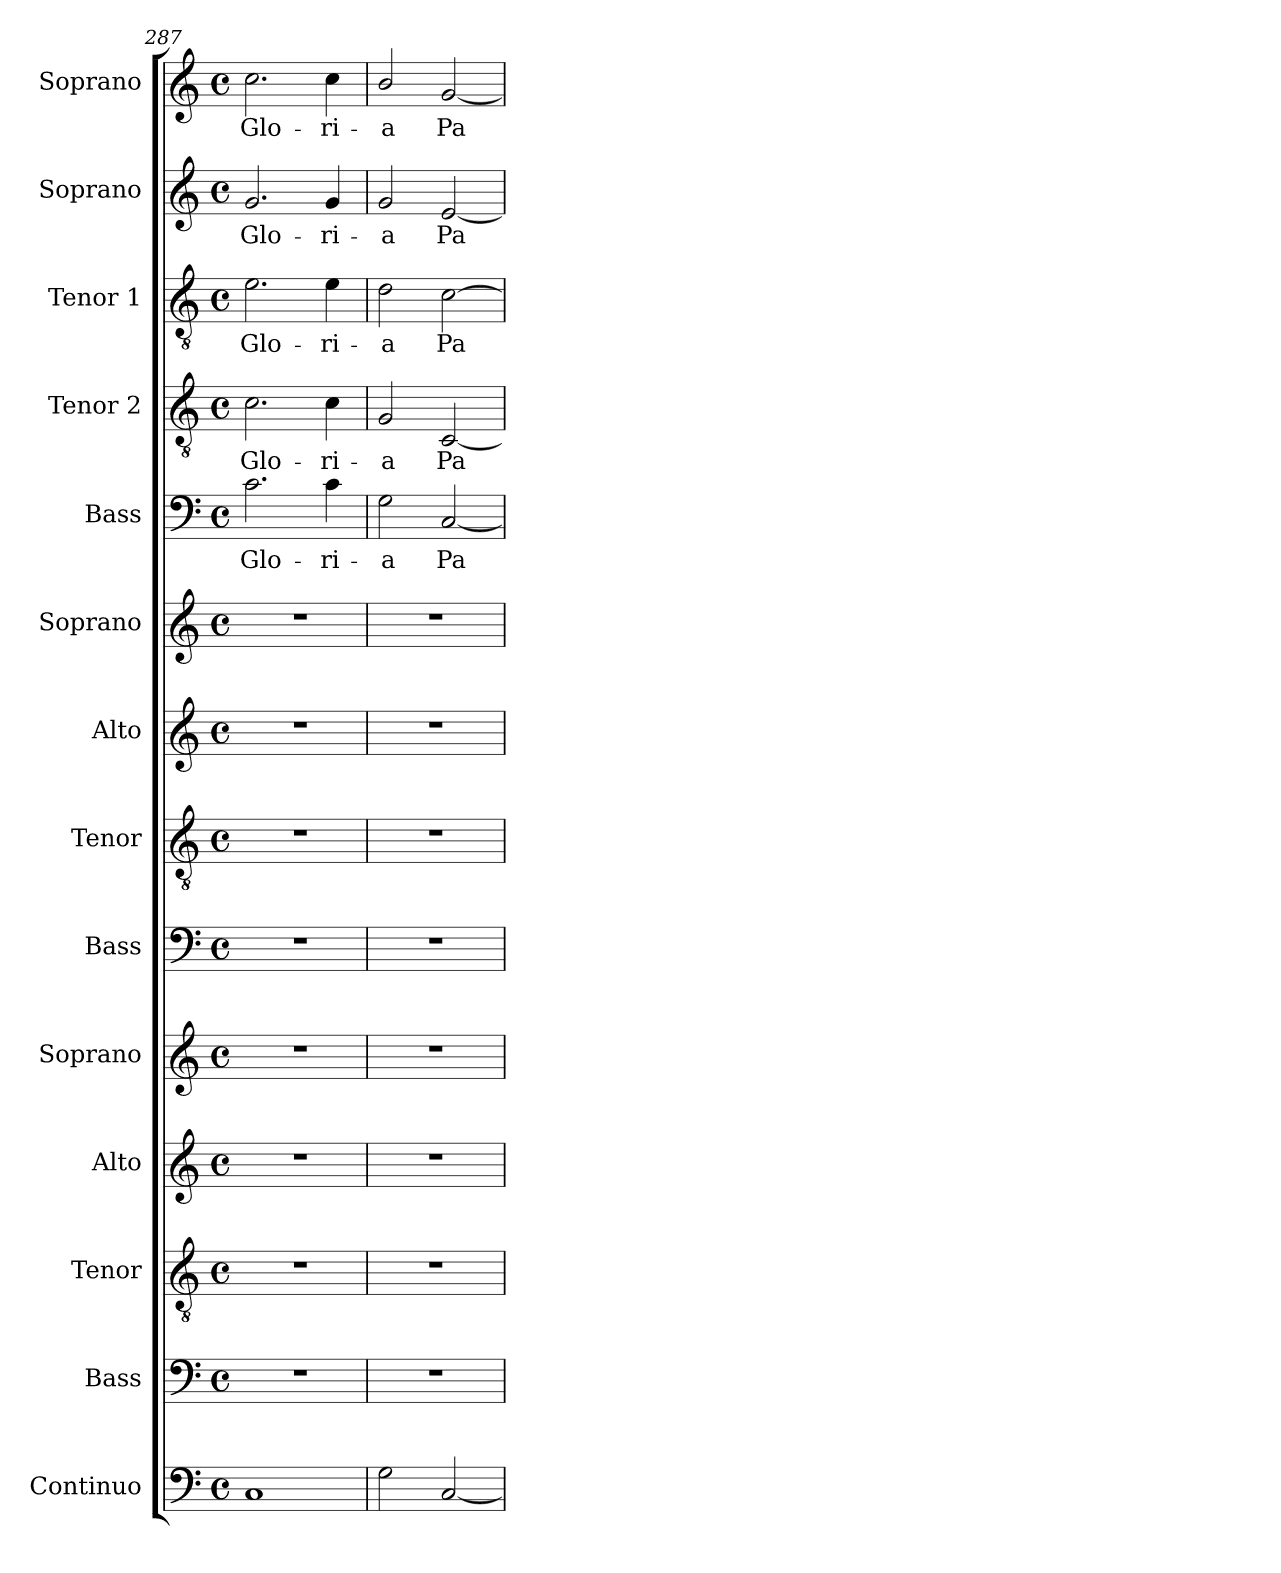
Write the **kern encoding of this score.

**kern	**kern	**kern	**kern	**kern	**kern	**kern	**kern	**kern	**kern	**text	**kern	**text	**kern	**text	**kern	**text	**kern	**text
*part14	*part13	*part12	*part11	*part10	*part9	*part8	*part7	*part6	*part5	*part5	*part4	*part4	*part3	*part3	*part2	*part2	*part1	*part1
*staff14	*staff13	*staff12	*staff11	*staff10	*staff9	*staff8	*staff7	*staff6	*staff5	*staff5	*staff4	*staff4	*staff3	*staff3	*staff2	*staff2	*staff1	*staff1
*I"Continuo	*I"Bass	*I"Tenor	*I"Alto	*I"Soprano	*I"Bass	*I"Tenor	*I"Alto	*I"Soprano	*I"Bass	*	*I"Tenor 2	*	*I"Tenor 1	*	*I"Soprano	*	*I"Soprano	*
*I'Cont.	*I'B.	*I'T.	*I'A.	*I'S.	*I'B.	*I'T.	*I'A.	*I'S.	*I'B.	*	*I'T2.	*	*I'T1.	*	*I'S.	*	*I'S.	*
!!LO:PB:g=z
*clefF4	*clefF4	*clefGv2	*clefG2	*clefG2	*clefF4	*clefGv2	*clefG2	*clefG2	*clefF4	*	*clefGv2	*	*clefGv2	*	*clefG2	*	*clefG2	*
*	*	*ITrd7c12	*	*	*	*ITrd7c12	*	*	*	*	*ITrd7c12	*	*ITrd7c12	*	*	*	*	*
*k[]	*k[]	*k[]	*k[]	*k[]	*k[]	*k[]	*k[]	*k[]	*k[]	*	*k[]	*	*k[]	*	*k[]	*	*k[]	*
*C:	*C:	*C:	*C:	*C:	*C:	*C:	*C:	*C:	*C:	*	*C:	*	*C:	*	*C:	*	*C:	*
*M4/4	*M4/4	*M4/4	*M4/4	*M4/4	*M4/4	*M4/4	*M4/4	*M4/4	*M4/4	*	*M4/4	*	*M4/4	*	*M4/4	*	*M4/4	*
*met(c)	*met(c)	*met(c)	*met(c)	*met(c)	*met(c)	*met(c)	*met(c)	*met(c)	*met(c)	*	*met(c)	*	*met(c)	*	*met(c)	*	*met(c)	*
=287	=287	=287	=287	=287	=287	=287	=287	=287	=287	=287	=287	=287	=287	=287	=287	=287	=287	=287
!	!	!	!	!	!	!	!	!	!	!LO:LY:b:color=#000000	!	!	!	!	!	!	!	!
!	!	!	!	!	!	!	!	!	!	!	!	!LO:LY:b:color=#000000	!	!	!	!	!	!
!	!	!	!	!	!	!	!	!	!	!	!	!	!	!LO:LY:b:color=#000000	!	!	!	!
!	!	!	!	!	!	!	!	!	!	!	!	!	!	!	!	!LO:LY:b:color=#000000	!	!
!	!	!	!	!	!	!	!	!	!	!	!	!	!	!	!	!	!	!LO:LY:b:color=#000000
1Ci	1r	1r	1r	1r	1r	1r	1r	1r	2.ci\	Glo-	2.Ci\	Glo-	2.Ei\	Glo-	2.gi/	Glo-	2.cci\	Glo-
!	!	!	!	!	!	!	!	!	!	!LO:LY:b:color=#000000	!	!	!	!	!	!	!	!
!	!	!	!	!	!	!	!	!	!	!	!	!LO:LY:b:color=#000000	!	!	!	!	!	!
!	!	!	!	!	!	!	!	!	!	!	!	!	!	!LO:LY:b:color=#000000	!	!	!	!
!	!	!	!	!	!	!	!	!	!	!	!	!	!	!	!	!LO:LY:b:color=#000000	!	!
!	!	!	!	!	!	!	!	!	!	!	!	!	!	!	!	!	!	!LO:LY:b:color=#000000
.	.	.	.	.	.	.	.	.	4ci\	-ri-	4Ci\	-ri-	4Ei\	-ri-	4gi/	-ri-	4cci\	-ri-
=288	=288	=288	=288	=288	=288	=288	=288	=288	=288	=288	=288	=288	=288	=288	=288	=288	=288	=288
!	!	!	!	!	!	!	!	!	!	!LO:LY:b:color=#000000	!	!	!	!	!	!	!	!
!	!	!	!	!	!	!	!	!	!	!	!	!LO:LY:b:color=#000000	!	!	!	!	!	!
!	!	!	!	!	!	!	!	!	!	!	!	!	!	!LO:LY:b:color=#000000	!	!	!	!
!	!	!	!	!	!	!	!	!	!	!	!	!	!	!	!	!LO:LY:b:color=#000000	!	!
!	!	!	!	!	!	!	!	!	!	!	!	!	!	!	!	!	!	!LO:LY:b:color=#000000
2Gi\	1r	1r	1r	1r	1r	1r	1r	1r	2Gi\	-a	2GGi/	-a	2Di\	-a	2gi/	-a	2bi/	-a
!	!	!	!	!	!	!	!	!	!	!LO:LY:b:color=#000000	!	!	!	!	!	!	!	!
!	!	!	!	!	!	!	!	!	!	!	!	!LO:LY:b:color=#000000	!	!	!	!	!	!
!	!	!	!	!	!	!	!	!	!	!	!	!	!	!LO:LY:b:color=#000000	!	!	!	!
!	!	!	!	!	!	!	!	!	!	!	!	!	!	!	!	!LO:LY:b:color=#000000	!	!
!	!	!	!	!	!	!	!	!	!	!	!	!	!	!	!	!	!	!LO:LY:b:color=#000000
[2Ci/	.	.	.	.	.	.	.	.	[2Ci/	Pa-	[2CCi/	Pa-	[2Ci\	Pa-	[2ei/	Pa-	[2gi/	Pa-
=	=	=	=	=	=	=	=	=	=	=	=	=	=	=	=	=	=	=
*-	*-	*-	*-	*-	*-	*-	*-	*-	*-	*-	*-	*-	*-	*-	*-	*-	*-	*-
